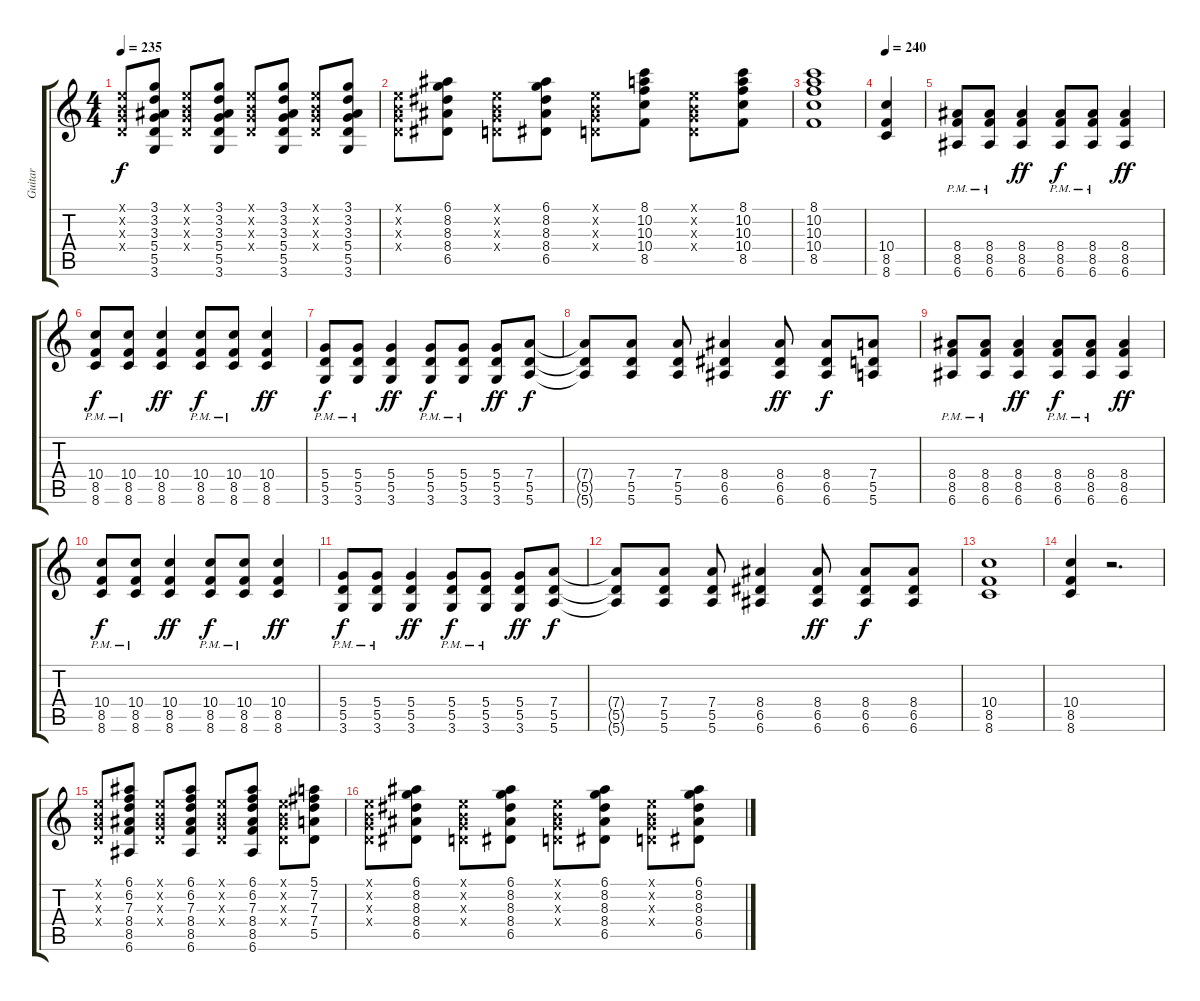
\track ("Guitar" "Guitar") {instrument electricguitarclean}
\staff {score tabs}
\tuning (E4 B3 G3 D3 A2 E2) {hide}
\ts (4 4)
\tempo 235
\clef g2
\ks c
(0.1{x} 0.2{x} 0.3{x} 0.4{x}).8{dy f} (3.1 3.2 3.3 5.4 5.5 3.6).8 (0.1{x} 0.2{x} 0.3{x} 0.4{x}).8 (3.1 3.2 3.3 5.4 5.5 3.6).8 (0.1{x} 0.2{x} 0.3{x} 0.4{x}).8 (3.1 3.2 3.3 5.4 5.5 3.6).8 (0.1{x} 0.2{x} 0.3{x} 0.4{x}).8 (3.1 3.2 3.3 5.4 5.5 3.6).8 |
(0.1{x} 0.2{x} 0.3{x} 0.4{x}).8 (6.1 8.2 8.3 8.4 6.5).8 (0.1{x} 0.2{x} 0.3{x} 0.4{x}).8 (6.1 8.2 8.3 8.4 6.5).8 (0.1{x} 0.2{x} 0.3{x} 0.4{x}).8 (8.1 10.2 10.3 10.4 8.5).8 (0.1{x} 0.2{x} 0.3{x} 0.4{x}).8 (8.1 10.2 10.3 10.4 8.5).8 |
(8.1 10.2 10.3 10.4 8.5).1 |
\tempo 240
(10.4 8.5 8.6).4{volume 16 instrument overdrivenguitar} |
(8.4{pm} 8.5{pm} 6.6{pm}).8 (8.4{pm} 8.5{pm} 6.6{pm}).8 (8.4 8.5 6.6).4{dy ff} (8.4{pm} 8.5{pm} 6.6{pm}).8{dy f} (8.4{pm} 8.5{pm} 6.6{pm}).8 (8.4 8.5 6.6).4{dy ff} |
(10.4{pm} 8.5{pm} 8.6{pm}).8{dy f} (10.4{pm} 8.5{pm} 8.6{pm}).8 (10.4 8.5 8.6).4{dy ff} (10.4{pm} 8.5{pm} 8.6{pm}).8{dy f} (10.4{pm} 8.5{pm} 8.6{pm}).8 (10.4 8.5 8.6).4{dy ff} |
(5.4{pm} 5.5{pm} 3.6{pm}).8{dy f} (5.4{pm} 5.5{pm} 3.6{pm}).8 (5.4 5.5 3.6).4{dy ff} (5.4{pm} 5.5{pm} 3.6{pm}).8{dy f} (5.4{pm} 5.5{pm} 3.6{pm}).8 (5.4 5.5 3.6).8{dy ff} (7.4 5.5 5.6).8{dy f} |
(7.4{t} 5.5{t} 5.6{t}).8 (7.4 5.5 5.6).8 (7.4 5.5 5.6).8 (8.4 6.5 6.6).4 (8.4 6.5 6.6).8{dy ff} (8.4 6.5 6.6).8{dy f} (7.4 5.5 5.6).8 |
(8.4{pm} 8.5{pm} 6.6{pm}).8 (8.4{pm} 8.5{pm} 6.6{pm}).8 (8.4 8.5 6.6).4{dy ff} (8.4{pm} 8.5{pm} 6.6{pm}).8{dy f} (8.4{pm} 8.5{pm} 6.6{pm}).8 (8.4 8.5 6.6).4{dy ff} |
(10.4{pm} 8.5{pm} 8.6{pm}).8{dy f} (10.4{pm} 8.5{pm} 8.6{pm}).8 (10.4 8.5 8.6).4{dy ff} (10.4{pm} 8.5{pm} 8.6{pm}).8{dy f} (10.4{pm} 8.5{pm} 8.6{pm}).8 (10.4 8.5 8.6).4{dy ff} |
(5.4{pm} 5.5{pm} 3.6{pm}).8{dy f} (5.4{pm} 5.5{pm} 3.6{pm}).8 (5.4 5.5 3.6).4{dy ff} (5.4{pm} 5.5{pm} 3.6{pm}).8{dy f} (5.4{pm} 5.5{pm} 3.6{pm}).8 (5.4 5.5 3.6).8{dy ff} (7.4 5.5 5.6).8{dy f} |
(7.4{t} 5.5{t} 5.6{t}).8 (7.4 5.5 5.6).8 (7.4 5.5 5.6).8 (8.4 6.5 6.6).4 (8.4 6.5 6.6).8{dy ff} (8.4 6.5 6.6).8{dy f} (8.4 6.5 6.6).8 |
(10.4 8.5 8.6).1 |
(10.4 8.5 8.6).4 r.2{d} |
(0.1{x} 0.2{x} 0.3{x} 0.4{x}).8{instrument electricguitarclean} (6.1 6.2 7.3 8.4 8.5 6.6).8 (0.1{x} 0.2{x} 0.3{x} 0.4{x}).8 (6.1 6.2 7.3 8.4 8.5 6.6).8 (0.1{x} 0.2{x} 0.3{x} 0.4{x}).8 (6.1 6.2 7.3 8.4 8.5 6.6).8 (0.1{x} 0.2{x} 0.3{x} 0.4{x}).8 (5.1 7.2 7.3 7.4 5.5).8 |
(0.1{x} 0.2{x} 0.3{x} 0.4{x}).8 (6.1 8.2 8.3 8.4 6.5).8 (0.1{x} 0.2{x} 0.3{x} 0.4{x}).8 (6.1 8.2 8.3 8.4 6.5).8 (0.1{x} 0.2{x} 0.3{x} 0.4{x}).8 (6.1 8.2 8.3 8.4 6.5).8 (0.1{x} 0.2{x} 0.3{x} 0.4{x}).8 (6.1 8.2 8.3 8.4 6.5).8
